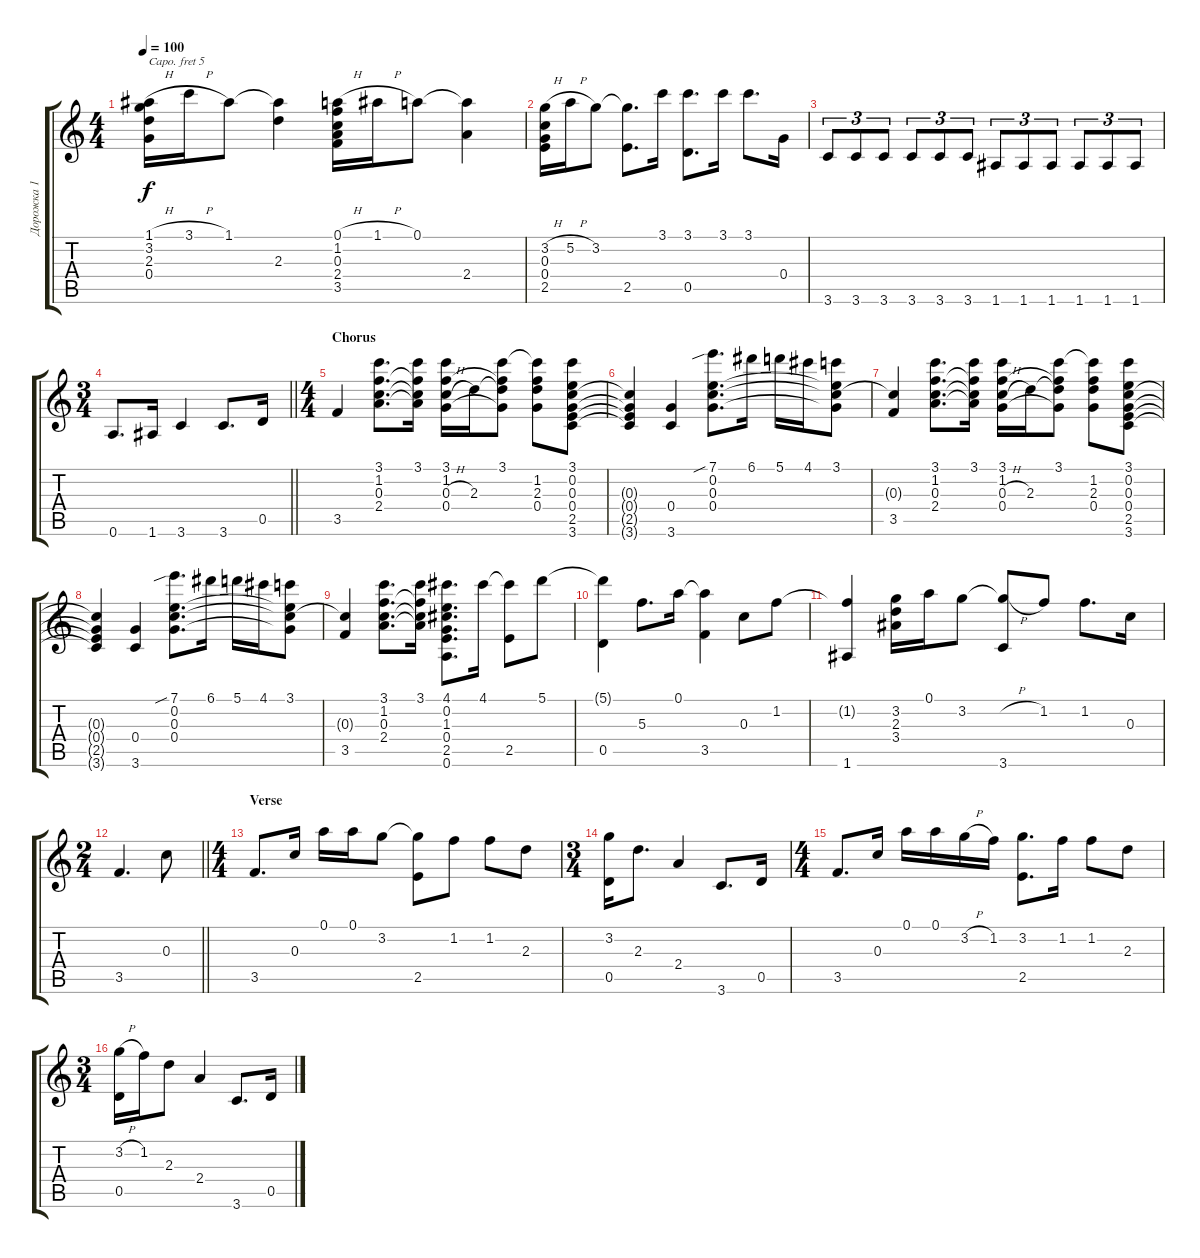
\track ("Дорожка 1" "Дорожка 1") {instrument acousticguitarsteel}
\staff {score tabs}
\capo 5
\tuning (E4 B3 G3 D3 A2 E2) {hide}
\ts (4 4)
\tempo 100
\clef g2
\ks c
(1.1{h} 3.2 2.3 0.4).16{dy f} 3.1{h}.16 1.1.8 (1.1{t} 2.3).4 (0.1{h} 1.2 0.3 2.4 3.5).16 1.1{h}.16 0.1.8 (0.1{t} 2.4).4 |
(3.2{h} 0.3 0.4 2.5).16 5.2{h}.16 3.2.8 (3.2{t} 2.5).8{d} 3.1.16 (3.1 0.5).8{d} 3.1.16 3.1.8{d} 0.4.16 |
3.6.8{tu (3 2)} 3.6.8{tu (3 2)} 3.6.8{tu (3 2)} 3.6.8{tu (3 2)} 3.6.8{tu (3 2)} 3.6.8{tu (3 2)} 1.6.8{tu (3 2)} 1.6.8{tu (3 2)} 1.6.8{tu (3 2)} 1.6.8{tu (3 2)} 1.6.8{tu (3 2)} 1.6.8{tu (3 2)} |
\ts (3 4)
\barLineRight lightlight
0.6.8{d} 1.6.16 3.6.4 3.6.8{d} 0.5.16 |
\ts (4 4)
\section ("" "Chorus")
3.5.4 (3.1 1.2 0.3 2.4).8{d} (3.1 1.2{t} 0.3{t} 2.4{t}).16 (3.1 1.2 0.3{h} 0.4).16 2.3.16 (3.1 1.2{t} 2.3{t} 0.4{t}).8 (3.1{t} 1.2 2.3 0.4).8 (3.1 0.2 0.3 0.4 2.5 3.6).8 |
(0.3{t} 0.4{t} 2.5{t} 3.6{t}).4 (0.4 3.6).4 (7.1{sib} 0.2 0.3 0.4).8{d} 6.1.16 5.1.16 4.1.16 (3.1 0.2{t} 0.3{t} 0.4{t}).8 |
(0.3{t} 3.5).4 (3.1 1.2 0.3 2.4).8{d} (3.1 1.2{t} 0.3{t} 2.4{t}).16 (3.1 1.2 0.3{h} 0.4).16 2.3.16 (3.1 1.2{t} 2.3{t} 0.4{t}).8 (3.1{t} 1.2 2.3 0.4).8 (3.1 0.2 0.3 0.4 2.5 3.6).8 |
(0.3{t} 0.4{t} 2.5{t} 3.6{t}).4 (0.4 3.6).4 (7.1{sib} 0.2 0.3 0.4).8{d} 6.1.16 5.1.16 4.1.16 (3.1 0.2{t} 0.3{t} 0.4{t}).8 |
(0.3{t} 3.5).4 (3.1 1.2 0.3 2.4).8{d} (3.1 1.2{t} 0.3{t} 2.4{t}).16 (4.1 0.2 1.3 0.4 2.5 0.6).8{d} 4.1.16 (4.1{t} 2.5).8 5.1.8 |
(5.1{t} 0.5).4 5.3.8{d} 0.1.16 (0.1{t} 3.5).4 0.3.8 1.2.8 |
(1.2{t} 1.6).4 (3.2 2.3 3.4).16 0.1.16 3.2.8 (3.2{h t} 3.6).8 1.2.8 1.2.8{d} 0.3.16 |
\ts (2 4)
\barLineRight lightlight
3.5.4{d} 0.3.8 |
\ts (4 4)
\section ("" "Verse")
3.5.8{d} 0.3.16 0.1.16 0.1.16 3.2.8 (3.2{t} 2.5).8 1.2.8 1.2.8 2.3.8 |
\ts (3 4)
(3.2 0.5).16 2.3.8{d} 2.4.4 3.6.8{d} 0.5.16 |
\ts (4 4)
3.5.8{d} 0.3.16 0.1.16 0.1.16 3.2{h}.16 1.2.16 (3.2 2.5).8{d} 1.2.16 1.2.8 2.3.8 |
\ts (3 4)
(3.2{h} 0.5).16 1.2.16 2.3.8 2.4.4 3.6.8{d} 0.5.16
